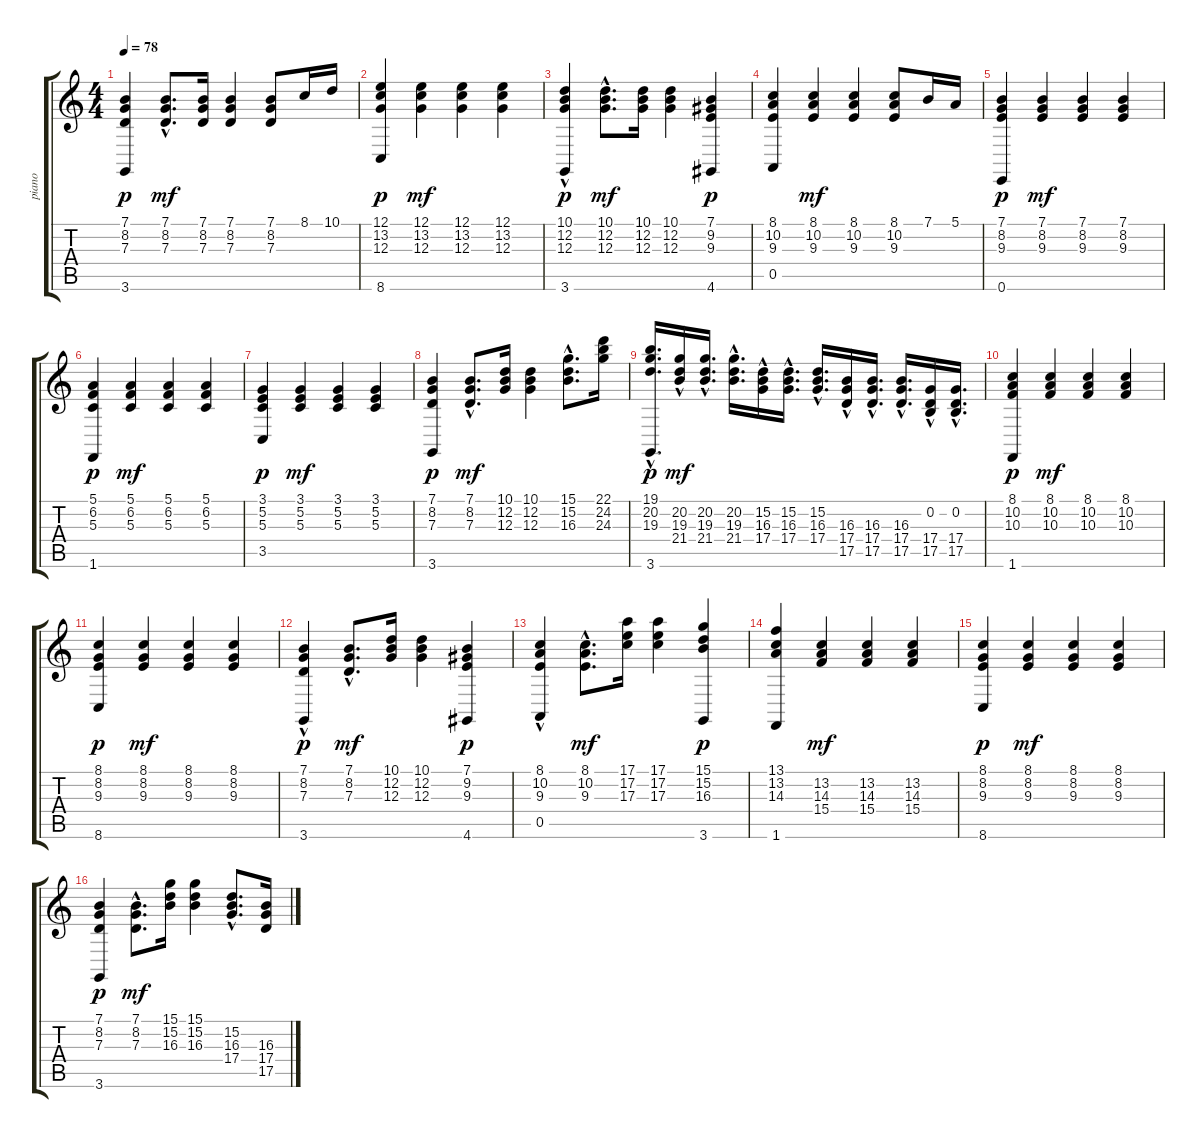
\track ("piano" "piano") {instrument brightacousticpiano}
\staff {score tabs}
\tuning (E4 B3 G3 D3 A2 E2) {hide}
\ts (4 4)
\tempo 78
\clef g2
\ks c
(7.1 8.2 7.3 3.6).4{dy p} (7.1{hac} 8.2{hac} 7.3{hac}).8{d dy mf} (7.1 8.2 7.3).16 (7.1 8.2 7.3).4 (7.1 8.2 7.3).8 8.1.16 10.1.16 |
(12.1 13.2 12.3 8.6).4{dy p} (12.1 13.2 12.3).4{dy mf} (12.1 13.2 12.3).4 (12.1 13.2 12.3).4 |
(10.1 12.2 12.3 3.6{hac}).4{dy p} (10.1{hac} 12.2{hac} 12.3{hac}).8{d dy mf} (10.1 12.2 12.3).16 (10.1 12.2 12.3).4 (7.1 9.2 9.3 4.6).4{dy p} |
(8.1 10.2 9.3 0.5).4 (8.1 10.2 9.3).4{dy mf} (8.1 10.2 9.3).4 (8.1 10.2 9.3).8 7.1.16 5.1.16 |
(7.1 8.2 9.3 0.6).4{dy p} (7.1 8.2 9.3).4{dy mf} (7.1 8.2 9.3).4 (7.1 8.2 9.3).4 |
(5.1 6.2 5.3 1.6).4{dy p} (5.1 6.2 5.3).4{dy mf} (5.1 6.2 5.3).4 (5.1 6.2 5.3).4 |
(3.1 5.2 5.3 3.5).4{dy p} (3.1 5.2 5.3).4{dy mf} (3.1 5.2 5.3).4 (3.1 5.2 5.3).4 |
(7.1 8.2 7.3 3.6).4{dy p} (7.1{hac} 8.2{hac} 7.3{hac}).8{d dy mf} (10.1 12.2 12.3).16 (10.1 12.2 12.3).4 (15.1{hac} 15.2{hac} 16.3{hac}).8{d} (22.1 24.2 24.3).16 |
(19.1{hac} 20.2{hac} 19.3{hac} 3.6).16{d dy p} (20.2{hac} 19.3{hac} 21.4{hac}).16{dy mf} (20.2{hac} 19.3{hac} 21.4{hac}).16{d} (20.2{hac} 19.3{hac} 21.4{hac}).16{d} (15.2{hac} 16.3{hac} 17.4{hac}).16 (15.2{hac} 16.3{hac} 17.4{hac}).16{d} (15.2{hac} 16.3{hac} 17.4{hac}).16{d} (16.3{hac} 17.4{hac} 17.5{hac}).16 (16.3{hac} 17.4{hac} 17.5{hac}).16{d} (16.3{hac} 17.4{hac} 17.5{hac}).16{d} (0.2{hac} 17.4{hac} 17.5{hac}).16 (0.2{hac} 17.4{hac} 17.5{hac}).16{d} |
(8.1 10.2 10.3 1.6).4{dy p} (8.1 10.2 10.3).4{dy mf} (8.1 10.2 10.3).4 (8.1 10.2 10.3).4 |
(8.1 8.2 9.3 8.6).4{dy p} (8.1 8.2 9.3).4{dy mf} (8.1 8.2 9.3).4 (8.1 8.2 9.3).4 |
(7.1 8.2 7.3 3.6{hac}).4{dy p} (7.1{hac} 8.2{hac} 7.3{hac}).8{d dy mf} (10.1 12.2 12.3).16 (10.1 12.2 12.3).4 (7.1 9.2 9.3 4.6).4{dy p} |
(8.1 10.2 9.3 0.5{hac}).4 (8.1{hac} 10.2{hac} 9.3{hac}).8{d dy mf} (17.1 17.2 17.3).16 (17.1 17.2 17.3).4 (15.1 15.2 16.3 3.6).4{dy p} |
(13.1 13.2 14.3 1.6).4 (13.2 14.3 15.4).4{dy mf} (13.2 14.3 15.4).4 (13.2 14.3 15.4).4 |
(8.1 8.2 9.3 8.6).4{dy p} (8.1 8.2 9.3).4{dy mf} (8.1 8.2 9.3).4 (8.1 8.2 9.3).4 |
(7.1 8.2 7.3 3.6).4{dy p} (7.1{hac} 8.2{hac} 7.3{hac}).8{d dy mf} (15.1 15.2 16.3).16 (15.1 15.2 16.3).4 (15.2{hac} 16.3{hac} 17.4{hac}).8{d} (16.3 17.4 17.5).16
